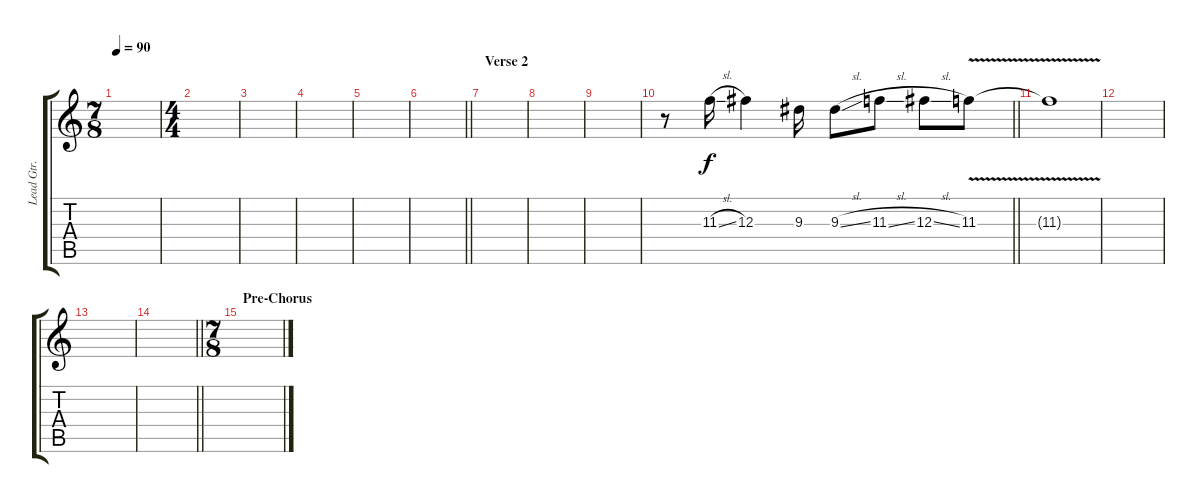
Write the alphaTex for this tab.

\track ("Lead Gtr." "Lead Gtr.") {instrument overdrivenguitar}
\staff {score tabs}
\tuning (Eb4 Bb3 Gb3 Db3 Ab2 Db2) {hide}
\ts (7 8)
\tempo 90
\clef g2
\ks c
|
\ts (4 4)
|
|
|
|
\barLineRight lightlight
|
\section ("" "Verse 2")
|
|
|
\barLineRight lightlight
r.8 11.3{sl}.16 12.3.4 9.3.16 9.3{sl}.8 11.3{sl}.8 12.3{sl}.8 11.3{v}.8 |
11.3{t}.1 |
|
|
\barLineRight lightlight
|
\ts (7 8)
\section ("" "Pre-Chorus")
